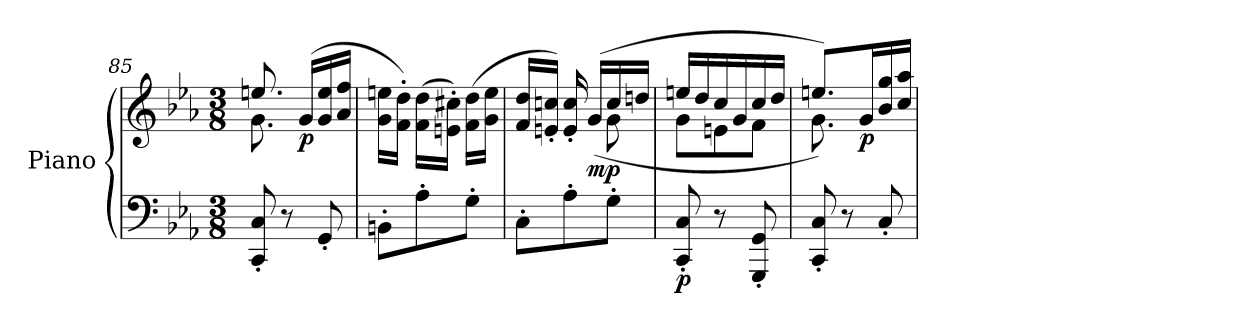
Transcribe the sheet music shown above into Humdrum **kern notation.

**kern	**kern	**dynam
*part1	*part1	*part1
*staff2	*staff1	*staff1/2
*I"Piano	*	*
*I'Pno.	*	*
*clefF4	*clefG2	*
*k[b-e-a-]	*k[b-e-a-]	*
*M3/8	*M3/8	*
=85	=85	=85
*	*^	*
8CC/' 8C/'	8.een/	8.g\	.
8r	.	.	.
!	!	!	!LO:DY:b
.	(>16g/LL	8.ryy	p
8GG'/	16g/ 16ee/	.	.
.	16a-/ 16ff/JJ	.	.
*	*v	*v	*
=86	=86	=86
8BBn'\L	16g\ 16een\LL	.
.	16f\' 16dd\'JJ)	.
8A-'\	(>16f\ 16dd\LL	.
.	16en\' 16cc#X\'JJ)	.
8G'\J	(>16f\ 16dd\LL	.
.	16g\ 16ee\JJ	.
!!LO:LB:g=z
=87	=87	=87
*	*^	*
8C'\L	16f/ 16dd/LL	4ryy	.
.	16en/' 16ccn/'JJ)	.	.
8A-'\	16e/' 16cc/'	.	.
!	!	!	!LO:DY:b
.	(>(>16g/LL	.	mp
8G'\J	16cc/	8g\	.
.	16ddn/JJ	.	.
=88	=88	=88	=88
!	!	!	!LO:DY:b=2
8CC/' 8C/'	16een/LL	8g\L	p
.	16dd/	.	.
8r	16cc/	8en\	.
.	16g/	.	.
8GGG/' 8GG/'	16cc/	8f\J	.
.	16dd/JJ	.	.
=89	=89	=89	=89
8CC/' 8C/'	8.een/L))	8.g\	.
8r	.	.	.
!	!	!	!LO:DY:b
.	16g/L	8.ryy	p
8C'/	16b-/ 16gg/	.	.
.	16cc/ 16aa-/JJ	.	.
*	*v	*v	*
=	=	=
*-	*-	*-
